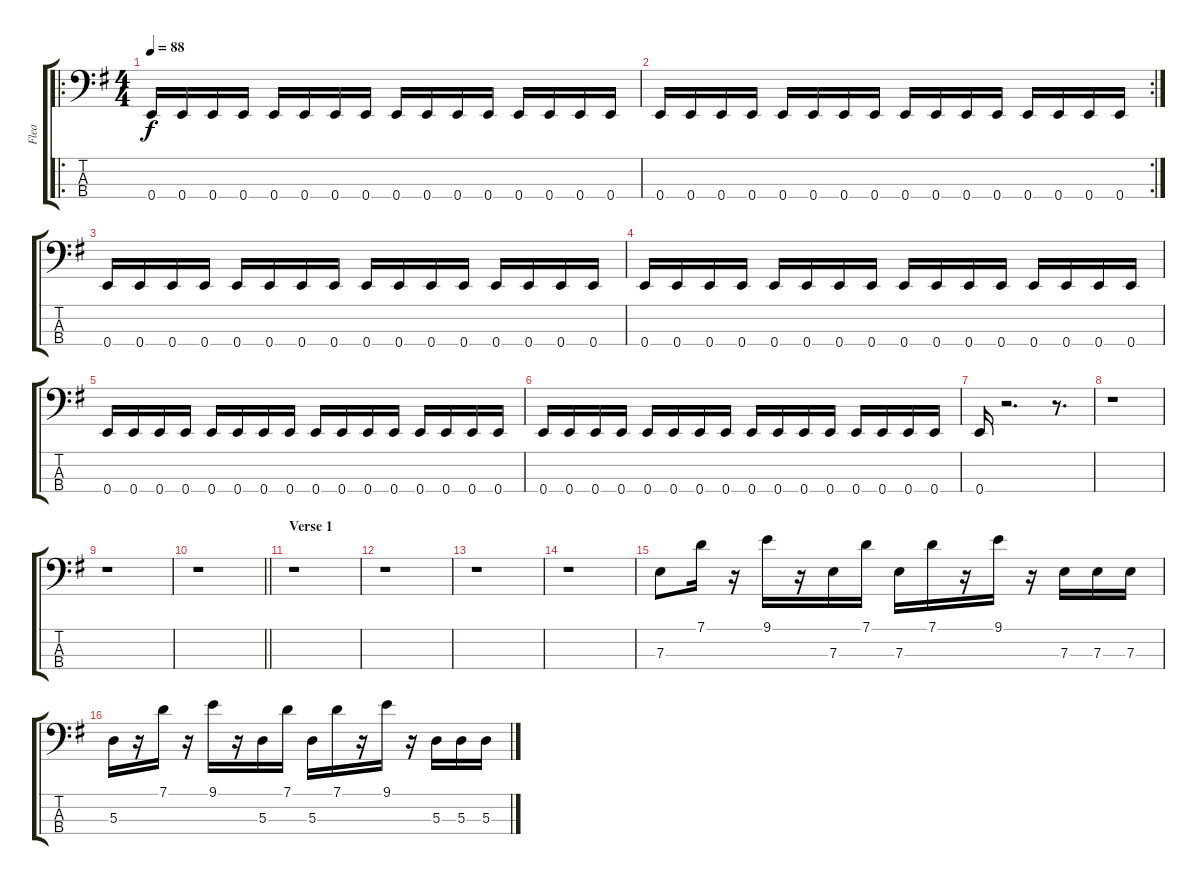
\track ("Flea" "Flea") {instrument electricbassfinger}
\staff {score tabs}
\tuning (G2 D2 A1 E1) {hide}
\ro
\ts (4 4)
\tempo 88
\clef f4
\ks g
0.4.16{dy f instrument electricbassfinger} 0.4.16 0.4.16 0.4.16 0.4.16 0.4.16 0.4.16 0.4.16 0.4.16 0.4.16 0.4.16 0.4.16 0.4.16 0.4.16 0.4.16 0.4.16 |
\rc 2
0.4.16 0.4.16 0.4.16 0.4.16 0.4.16 0.4.16 0.4.16 0.4.16 0.4.16 0.4.16 0.4.16 0.4.16 0.4.16 0.4.16 0.4.16 0.4.16 |
0.4.16 0.4.16 0.4.16 0.4.16 0.4.16 0.4.16 0.4.16 0.4.16 0.4.16 0.4.16 0.4.16 0.4.16 0.4.16 0.4.16 0.4.16 0.4.16 |
0.4.16 0.4.16 0.4.16 0.4.16 0.4.16 0.4.16 0.4.16 0.4.16 0.4.16 0.4.16 0.4.16 0.4.16 0.4.16 0.4.16 0.4.16 0.4.16 |
0.4.16 0.4.16 0.4.16 0.4.16 0.4.16 0.4.16 0.4.16 0.4.16 0.4.16 0.4.16 0.4.16 0.4.16 0.4.16 0.4.16 0.4.16 0.4.16 |
0.4.16 0.4.16 0.4.16 0.4.16 0.4.16 0.4.16 0.4.16 0.4.16 0.4.16 0.4.16 0.4.16 0.4.16 0.4.16 0.4.16 0.4.16 0.4.16 |
0.4.16{volume 14 instrument slapbass1} r.2{d} r.8{d} |
r.1 |
r.1 |
\barLineRight lightlight
r.1 |
\section ("" "Verse 1")
r.1 |
r.1 |
r.1 |
r.1 |
7.3.8 7.1.16 r.16 9.1.16 r.16 7.3.16 7.1.16 7.3.16 7.1.16 r.16 9.1.16 r.16 7.3.16 7.3.16 7.3.16 |
5.3.16 r.16 7.1.16 r.16 9.1.16 r.16 5.3.16 7.1.16 5.3.16 7.1.16 r.16 9.1.16 r.16 5.3.16 5.3.16 5.3.16
